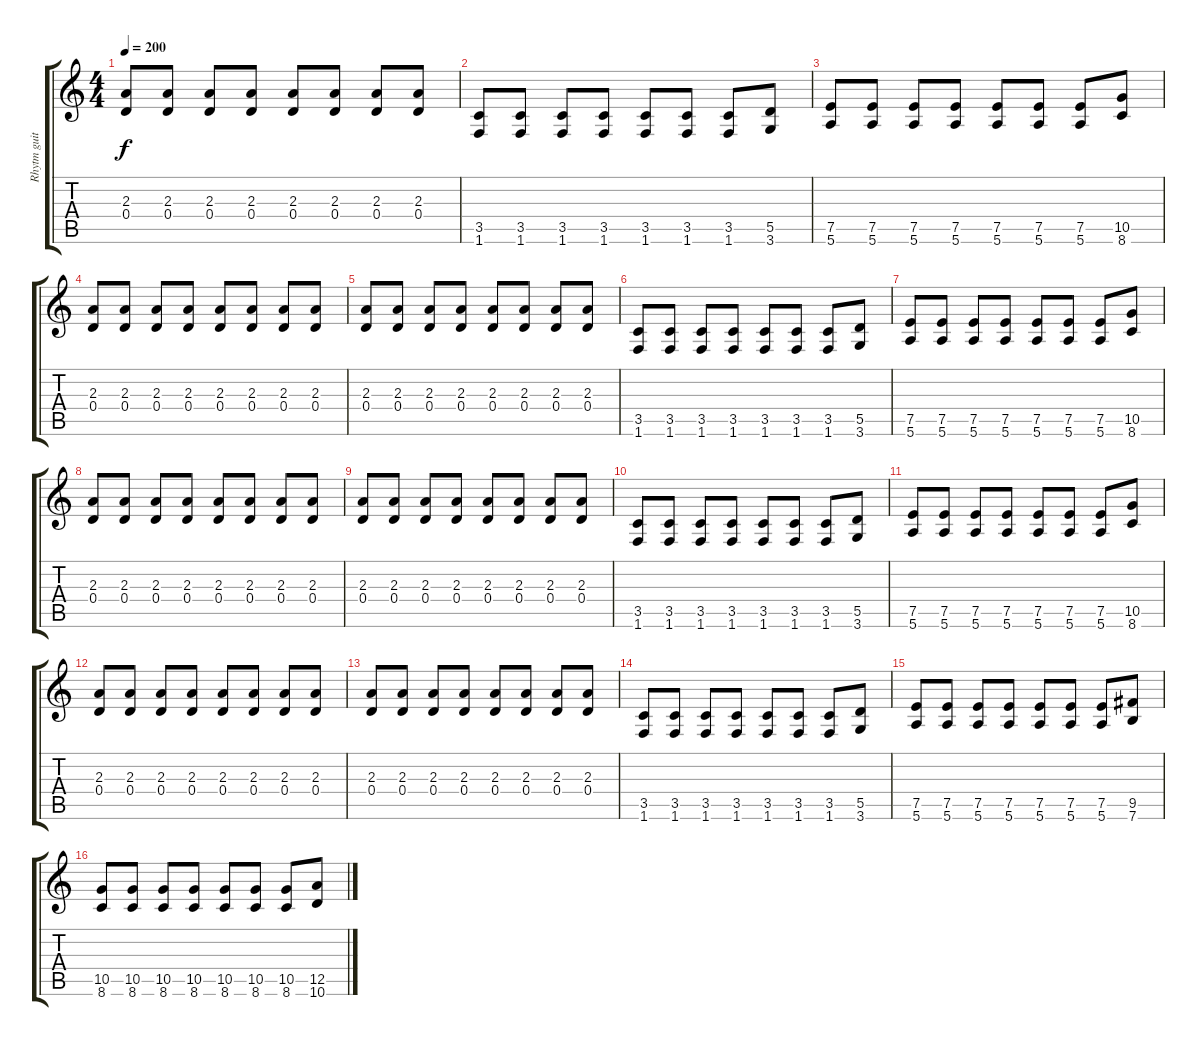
\track ("Rhytm guit. 1" "Rhytm guit") {instrument distortionguitar}
\staff {score tabs}
\tuning (E4 B3 G3 D3 A2 E2) {hide}
\ts (4 4)
\tempo 200
\clef g2
\ks c
(2.3 0.4).8{dy f} (2.3 0.4).8 (2.3 0.4).8 (2.3 0.4).8 (2.3 0.4).8 (2.3 0.4).8 (2.3 0.4).8 (2.3 0.4).8 |
(3.5 1.6).8 (3.5 1.6).8 (3.5 1.6).8 (3.5 1.6).8 (3.5 1.6).8 (3.5 1.6).8 (3.5 1.6).8 (5.5 3.6).8 |
(7.5 5.6).8 (7.5 5.6).8 (7.5 5.6).8 (7.5 5.6).8 (7.5 5.6).8 (7.5 5.6).8 (7.5 5.6).8 (10.5 8.6).8 |
(2.3 0.4).8 (2.3 0.4).8 (2.3 0.4).8 (2.3 0.4).8 (2.3 0.4).8 (2.3 0.4).8 (2.3 0.4).8 (2.3 0.4).8 |
(2.3 0.4).8 (2.3 0.4).8 (2.3 0.4).8 (2.3 0.4).8 (2.3 0.4).8 (2.3 0.4).8 (2.3 0.4).8 (2.3 0.4).8 |
(3.5 1.6).8 (3.5 1.6).8 (3.5 1.6).8 (3.5 1.6).8 (3.5 1.6).8 (3.5 1.6).8 (3.5 1.6).8 (5.5 3.6).8 |
(7.5 5.6).8 (7.5 5.6).8 (7.5 5.6).8 (7.5 5.6).8 (7.5 5.6).8 (7.5 5.6).8 (7.5 5.6).8 (10.5 8.6).8 |
(2.3 0.4).8 (2.3 0.4).8 (2.3 0.4).8 (2.3 0.4).8 (2.3 0.4).8 (2.3 0.4).8 (2.3 0.4).8 (2.3 0.4).8 |
(2.3 0.4).8 (2.3 0.4).8 (2.3 0.4).8 (2.3 0.4).8 (2.3 0.4).8 (2.3 0.4).8 (2.3 0.4).8 (2.3 0.4).8 |
(3.5 1.6).8 (3.5 1.6).8 (3.5 1.6).8 (3.5 1.6).8 (3.5 1.6).8 (3.5 1.6).8 (3.5 1.6).8 (5.5 3.6).8 |
(7.5 5.6).8 (7.5 5.6).8 (7.5 5.6).8 (7.5 5.6).8 (7.5 5.6).8 (7.5 5.6).8 (7.5 5.6).8 (10.5 8.6).8 |
(2.3 0.4).8 (2.3 0.4).8 (2.3 0.4).8 (2.3 0.4).8 (2.3 0.4).8 (2.3 0.4).8 (2.3 0.4).8 (2.3 0.4).8 |
(2.3 0.4).8 (2.3 0.4).8 (2.3 0.4).8 (2.3 0.4).8 (2.3 0.4).8 (2.3 0.4).8 (2.3 0.4).8 (2.3 0.4).8 |
(3.5 1.6).8 (3.5 1.6).8 (3.5 1.6).8 (3.5 1.6).8 (3.5 1.6).8 (3.5 1.6).8 (3.5 1.6).8 (5.5 3.6).8 |
(7.5 5.6).8 (7.5 5.6).8 (7.5 5.6).8 (7.5 5.6).8 (7.5 5.6).8 (7.5 5.6).8 (7.5 5.6).8 (9.5 7.6).8 |
(10.5 8.6).8 (10.5 8.6).8 (10.5 8.6).8 (10.5 8.6).8 (10.5 8.6).8 (10.5 8.6).8 (10.5 8.6).8 (12.5 10.6).8
